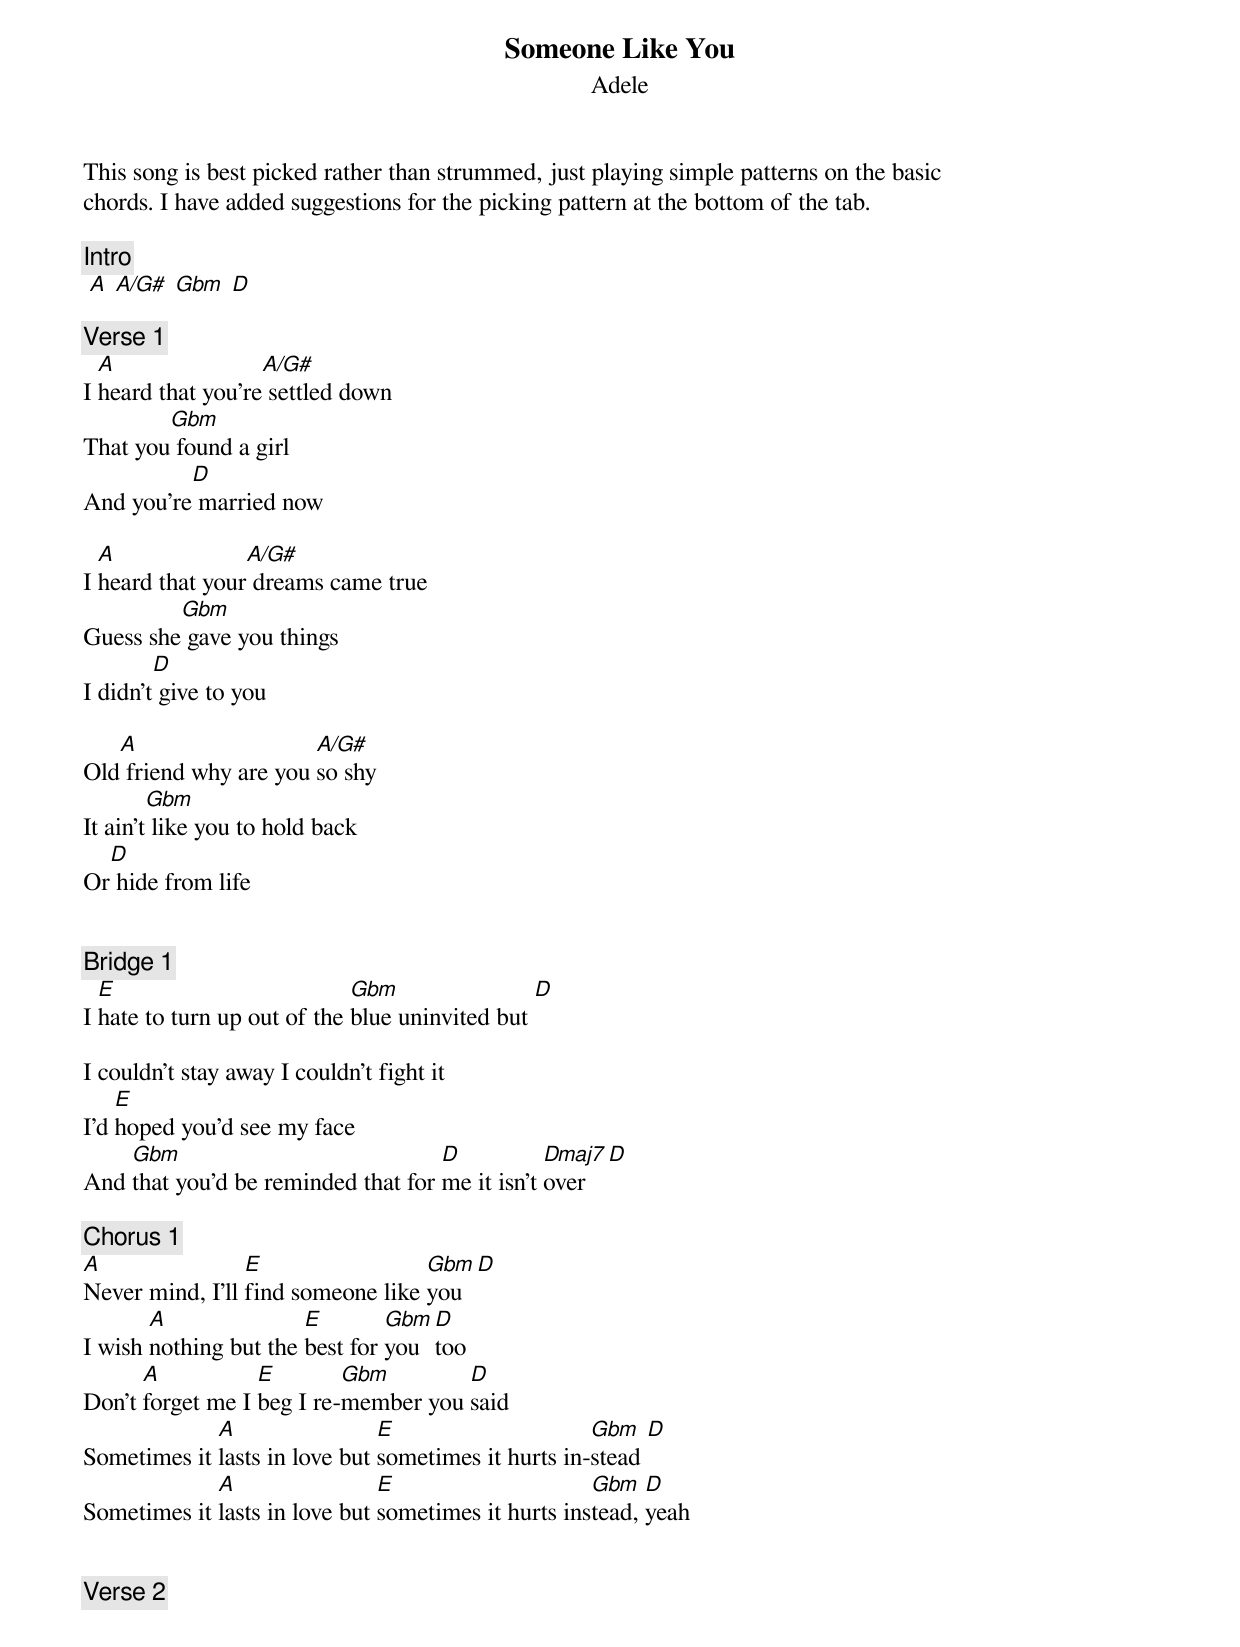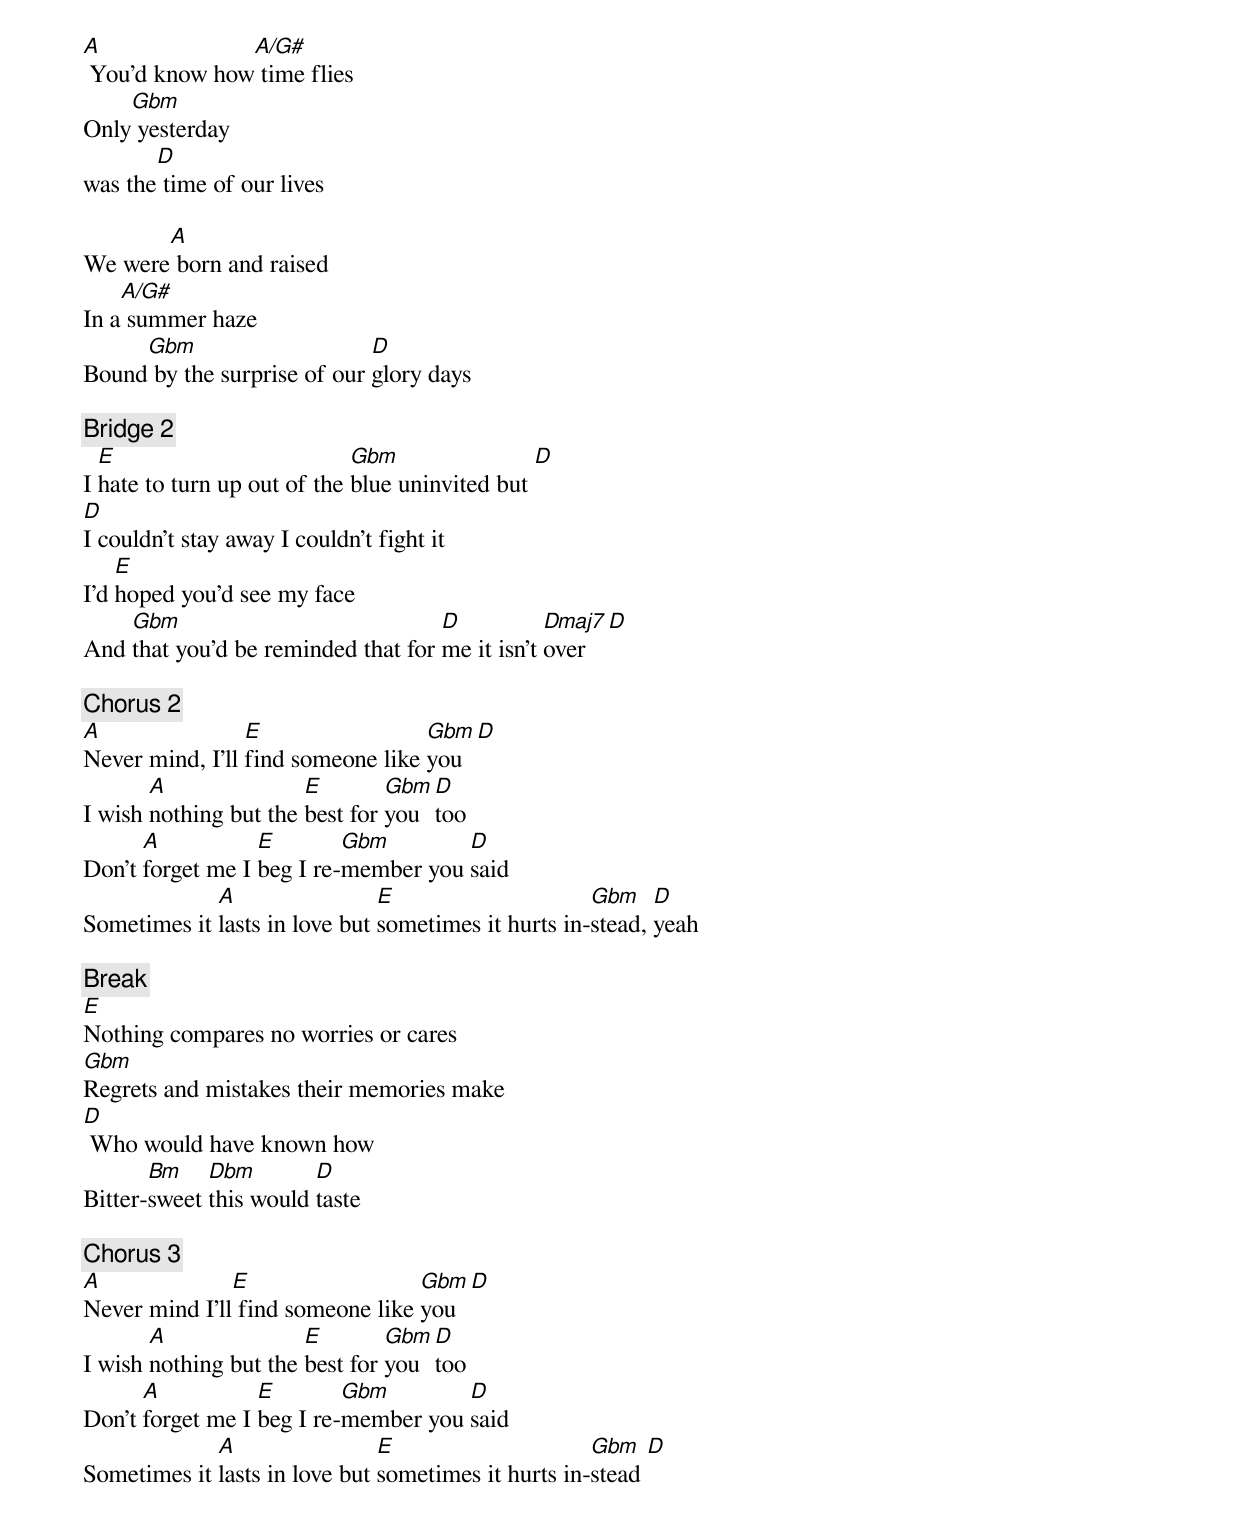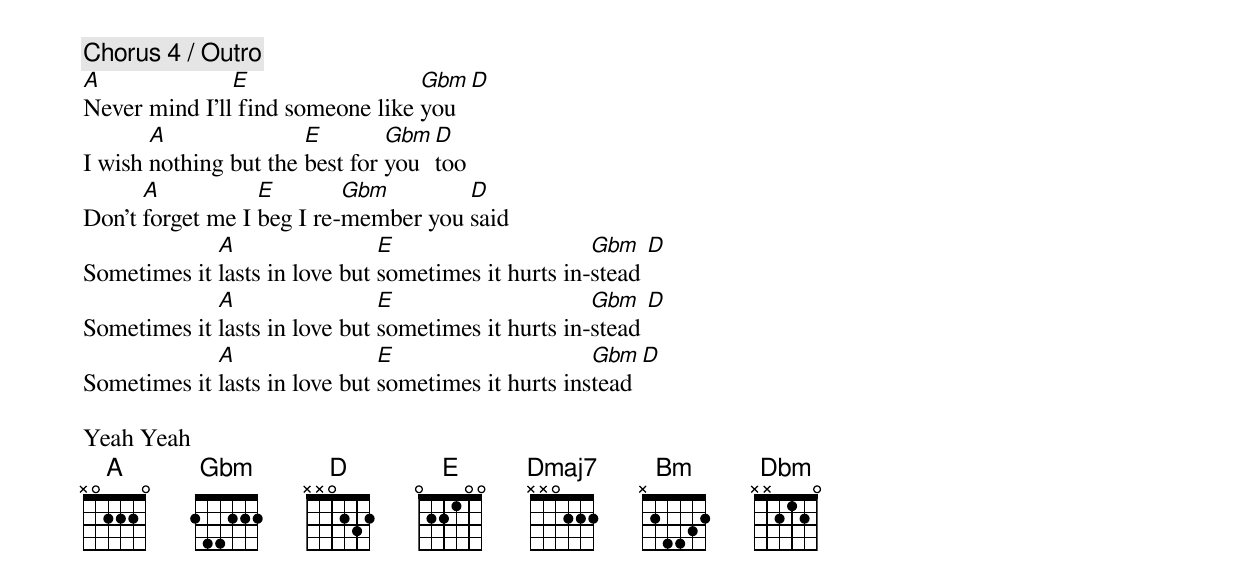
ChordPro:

{title: Someone Like You}
{subtitle: Adele}

This song is best picked rather than strummed, just playing simple patterns on the basic
chords. I have added suggestions for the picking pattern at the bottom of the tab.

{c:Intro}
 [A] [A/G#] [Gbm] [D]

{c:Verse 1}
I [A]heard that you're[A/G#] settled down
That you[Gbm] found a girl
And you're[D] married now

I [A]heard that your[A/G#] dreams came true
Guess she[Gbm] gave you things
I didn't[D] give to you

Old[A] friend why are you [A/G#]so shy
It ain't[Gbm] like you to hold back
Or[D] hide from life


{c:Bridge 1}
I [E]hate to turn up out of the [Gbm]blue uninvited but [D]

I couldn't stay away I couldn't fight it
I'd [E]hoped you'd see my face
And [Gbm]that you'd be reminded that for [D]me it isn't [Dmaj7]over [D]

{c:Chorus 1}
[A]Never mind, I'll [E]find someone like [Gbm]you [D]
I wish [A]nothing but the [E]best for [Gbm]you [D]too
Don't [A]forget me I [E]beg I re-[Gbm]member you [D]said
Sometimes it [A]lasts in love but [E]sometimes it hurts in-[Gbm]stead [D]
Sometimes it [A]lasts in love but [E]sometimes it hurts ins[Gbm]tead, [D]yeah


{c:Verse 2}
[A] You'd know how[A/G#] time flies
Only[Gbm] yesterday
was the[D] time of our lives

We were[A] born and raised
In a[A/G#] summer haze
Bound[Gbm] by the surprise of our [D]glory days

{c:Bridge 2}
I [E]hate to turn up out of the [Gbm]blue uninvited but [D]
[D]I couldn't stay away I couldn't fight it
I'd [E]hoped you'd see my face
And [Gbm]that you'd be reminded that for [D]me it isn't [Dmaj7]over [D]

{c:Chorus 2}
[A]Never mind, I'll [E]find someone like [Gbm]you [D]
I wish [A]nothing but the [E]best for [Gbm]you [D]too
Don't [A]forget me I [E]beg I re-[Gbm]member you [D]said
Sometimes it [A]lasts in love but [E]sometimes it hurts in-[Gbm]stead, [D]yeah

{c:Break}
[E]Nothing compares no worries or cares
[Gbm]Regrets and mistakes their memories make
[D] Who would have known how
Bitter-[Bm]sweet [Dbm]this would [D]taste

{c:Chorus 3}
[A]Never mind I’ll[E] find someone like [Gbm]you [D]
I wish [A]nothing but the [E]best for [Gbm]you [D]too
Don't [A]forget me I [E]beg I re-[Gbm]member you [D]said
Sometimes it [A]lasts in love but [E]sometimes it hurts in-[Gbm]stead [D]

{c:Chorus 4 / Outro}
[A]Never mind I’ll[E] find someone like [Gbm]you [D]
I wish [A]nothing but the [E]best for [Gbm]you [D]too
Don't [A]forget me I [E]beg I re-[Gbm]member you [D]said
Sometimes it [A]lasts in love but [E]sometimes it hurts in-[Gbm]stead [D]
Sometimes it [A]lasts in love but [E]sometimes it hurts in-[Gbm]stead [D]
Sometimes it [A]lasts in love but [E]sometimes it hurts ins[Gbm]tead [D]

Yeah Yeah
